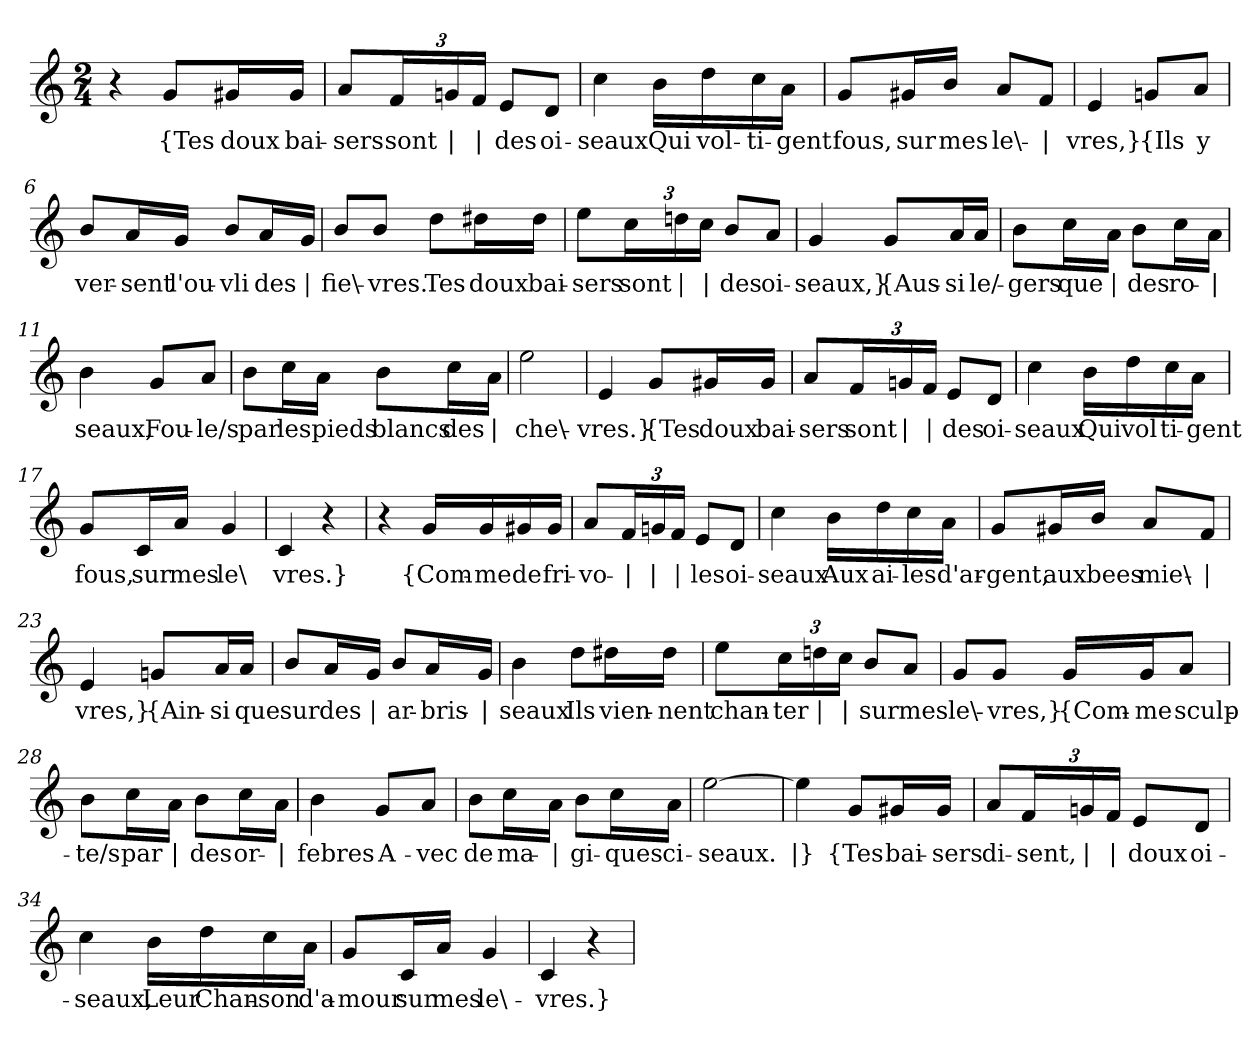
**kern	**text
*part1	*part1
*staff1	*staff1
*clefG2	*
*k[]	*
*M2/4	*
=1	=1
4r	.
!	!LO:LY:b
8g/L	{Tes
!	!LO:LY:b
16g#X/L	doux
!	!LO:LY:b
16g#/JJ	bai-
=2	=2
!	!LO:LY:b
8a/L	-sers
*Xbrackettup	*
!	!LO:LY:b
24f/L	sont
!	!LO:LY:b
24gn/	|
!	!LO:LY:b
24f/JJ	|
!	!LO:LY:b
8e/L	des
!	!LO:LY:b
8d/J	oi-
=3	=3
!	!LO:LY:b
4cc\	-seaux
!	!LO:LY:b
16b\LL	Qui
!	!LO:LY:b
16dd\	vol-
!	!LO:LY:b
16cc\	-ti-
!	!LO:LY:b
16a\JJ	-gent
=4	=4
!	!LO:LY:b
8g/L	fous,
!	!LO:LY:b
16g#X/L	sur
!	!LO:LY:b
16b/JJ	mes
!	!LO:LY:b
8a/L	le\-
!	!LO:LY:b
8f/J	|
=5	=5
!	!LO:LY:b
4e/	-vres,}
!	!LO:LY:b
8gn/L	{Ils
!	!LO:LY:b
8a/J	y
!!LO:LB:g=z
=6	=6
!	!LO:LY:b
8b/L	ver-
!	!LO:LY:b
16a/L	-sent
!	!LO:LY:b
16g/JJ	l'ou-
!	!LO:LY:b
8b/L	-vli
!	!LO:LY:b
16a/L	des
!	!LO:LY:b
16g/JJ	|
=7	=7
!	!LO:LY:b
8b/L	fie\-
!	!LO:LY:b
8b/J	-vres.
!	!LO:LY:b
8dd\L	Tes
!	!LO:LY:b
16dd#X\L	doux
!	!LO:LY:b
16dd#\JJ	bai-
=8	=8
!	!LO:LY:b
8ee\L	-sers
!	!LO:LY:b
24cc\L	sont
!	!LO:LY:b
24ddn\	|
!	!LO:LY:b
24cc\JJ	|
!	!LO:LY:b
8b/L	des
!	!LO:LY:b
8a/J	oi-
=9	=9
!	!LO:LY:b
4g/	-seaux,}
!	!LO:LY:b
8g/L	{Aus-
!	!LO:LY:b
16a/L	-si
!	!LO:LY:b
16a/JJ	le/-
!!LO:LB:g=z
=10	=10
!	!LO:LY:b
8b\L	-gers
!	!LO:LY:b
16cc\L	que
!	!LO:LY:b
16a\JJ	|
!	!LO:LY:b
8b\L	des
!	!LO:LY:b
16cc\L	ro-
!	!LO:LY:b
16a\JJ	|
=11	=11
!	!LO:LY:b
4b\	-seaux,
!	!LO:LY:b
8g/L	Fou-
!	!LO:LY:b
8a/J	-le/s
=12	=12
!	!LO:LY:b
8b\L	par
!	!LO:LY:b
16cc\L	les
!	!LO:LY:b
16a\JJ	pieds
!	!LO:LY:b
8b\L	blancs
!	!LO:LY:b
16cc\L	des
!	!LO:LY:b
16a\JJ	|
=13	=13
!	!LO:LY:b
2ee\	che\-
=14	=14
!	!LO:LY:b
4e/	-vres.}
!	!LO:LY:b
8g/L	{Tes
!	!LO:LY:b
16g#X/L	doux
!	!LO:LY:b
16g#/JJ	bai-
!!LO:LB:g=z
=15	=15
!	!LO:LY:b
8a/L	-sers
!	!LO:LY:b
24f/L	sont
!	!LO:LY:b
24gn/	|
!	!LO:LY:b
24f/JJ	|
!	!LO:LY:b
8e/L	des
!	!LO:LY:b
8d/J	oi-
=16	=16
!	!LO:LY:b
4cc\	-seaux
!	!LO:LY:b
16b\LL	Qui
!	!LO:LY:b
16dd\	vol
!	!LO:LY:b
16cc\	ti-
!	!LO:LY:b
16a\JJ	-gent
=17	=17
!	!LO:LY:b
8g/L	fous,
!	!LO:LY:b
16c/L	sur
!	!LO:LY:b
16a/JJ	mes
!	!LO:LY:b
4g/	le\
=18	=18
!	!LO:LY:b
4c/	-vres.}
4r	.
=19	=19
4r	.
!	!LO:LY:b
16g/LL	{Com-
!	!LO:LY:b
16g/	-me
!	!LO:LY:b
16g#X/	de
!	!LO:LY:b
16g#/JJ	fri-
=20	=20
!	!LO:LY:b
8a/L	-vo-
!	!LO:LY:b
24f/L	|
!	!LO:LY:b
24gn/	|
!	!LO:LY:b
24f/JJ	|
!	!LO:LY:b
8e/L	-les
!	!LO:LY:b
8d/J	oi-
!!LO:LB:g=z
=21	=21
!	!LO:LY:b
4cc\	-seaux
!	!LO:LY:b
16b\LL	Aux
!	!LO:LY:b
16dd\	ai-
!	!LO:LY:b
16cc\	-les
!	!LO:LY:b
16a\JJ	d'ar-
=22	=22
!	!LO:LY:b
8g/L	-gent,
!	!LO:LY:b
16g#X/L	aux
!	!LO:LY:b
16b/JJ	bees
!	!LO:LY:b
8a/L	mie\-
!	!LO:LY:b
8f/J	|
=23	=23
!	!LO:LY:b
4e/	-vres,}
!	!LO:LY:b
8gn/L	{Ain-
!	!LO:LY:b
16a/L	-si
!	!LO:LY:b
16a/JJ	que
=24	=24
!	!LO:LY:b
8b/L	sur
!	!LO:LY:b
16a/L	des
!	!LO:LY:b
16g/JJ	|
!	!LO:LY:b
8b/L	ar-
!	!LO:LY:b
16a/L	-bris-
!	!LO:LY:b
16g/JJ	|
=25	=25
!	!LO:LY:b
4b\	-seaux
!	!LO:LY:b
8dd\L	Ils
!	!LO:LY:b
16dd#X\L	vien-
!	!LO:LY:b
16dd#\JJ	-nent
!!LO:LB:g=z
=26	=26
!	!LO:LY:b
8ee\L	chan-
!	!LO:LY:b
24cc\L	-ter
!	!LO:LY:b
24ddn\	|
!	!LO:LY:b
24cc\JJ	|
!	!LO:LY:b
8b/L	sur
!	!LO:LY:b
8a/J	mes
=27	=27
!	!LO:LY:b
8g/L	le\-
!	!LO:LY:b
8g/J	-vres,}
!	!LO:LY:b
16g/LL	{Com-
!	!LO:LY:b
16g/J	-me
!	!LO:LY:b
8a/J	sculp-
=28	=28
!	!LO:LY:b
8b\L	-te/s
!	!LO:LY:b
16cc\L	par
!	!LO:LY:b
16a\JJ	|
!	!LO:LY:b
8b\L	des
!	!LO:LY:b
16cc\L	or-
!	!LO:LY:b
16a\JJ	|
=29	=29
!	!LO:LY:b
4b\	-febres
!	!LO:LY:b
8g/L	A-
!	!LO:LY:b
8a/J	-vec
=30	=30
!	!LO:LY:b
8b\L	de
!	!LO:LY:b
16cc\L	ma-
!	!LO:LY:b
16a\JJ	|
!	!LO:LY:b
8b\L	-gi-
!	!LO:LY:b
16cc\L	-ques
!	!LO:LY:b
16a\JJ	ci-
!!LO:LB:g=z
=31	=31
!	!LO:LY:b
[2ee\	-seaux.
=32	=32
!	!LO:LY:b
4ee\]	|}
!	!LO:LY:b
8g/L	{Tes
!	!LO:LY:b
16g#X/L	bai-
!	!LO:LY:b
16g#/JJ	-sers
=33	=33
!	!LO:LY:b
8a/L	di-
!	!LO:LY:b
24f/L	-sent,
!	!LO:LY:b
24gn/	|
!	!LO:LY:b
24f/JJ	|
!	!LO:LY:b
8e/L	doux
!	!LO:LY:b
8d/J	oi-
=34	=34
!	!LO:LY:b
4cc\	-seaux,
!	!LO:LY:b
16b\LL	Leur
!	!LO:LY:b
16dd\	Chan-
!	!LO:LY:b
16cc\	-son
!	!LO:LY:b
16a\JJ	d'a-
=35	=35
!	!LO:LY:b
8g/L	-mour
!	!LO:LY:b
16c/L	sur
!	!LO:LY:b
16a/JJ	mes
!	!LO:LY:b
4g/	le\-
=36	=36
!	!LO:LY:b
4c/	-vres.}
4r	.
=	=
*-	*-
